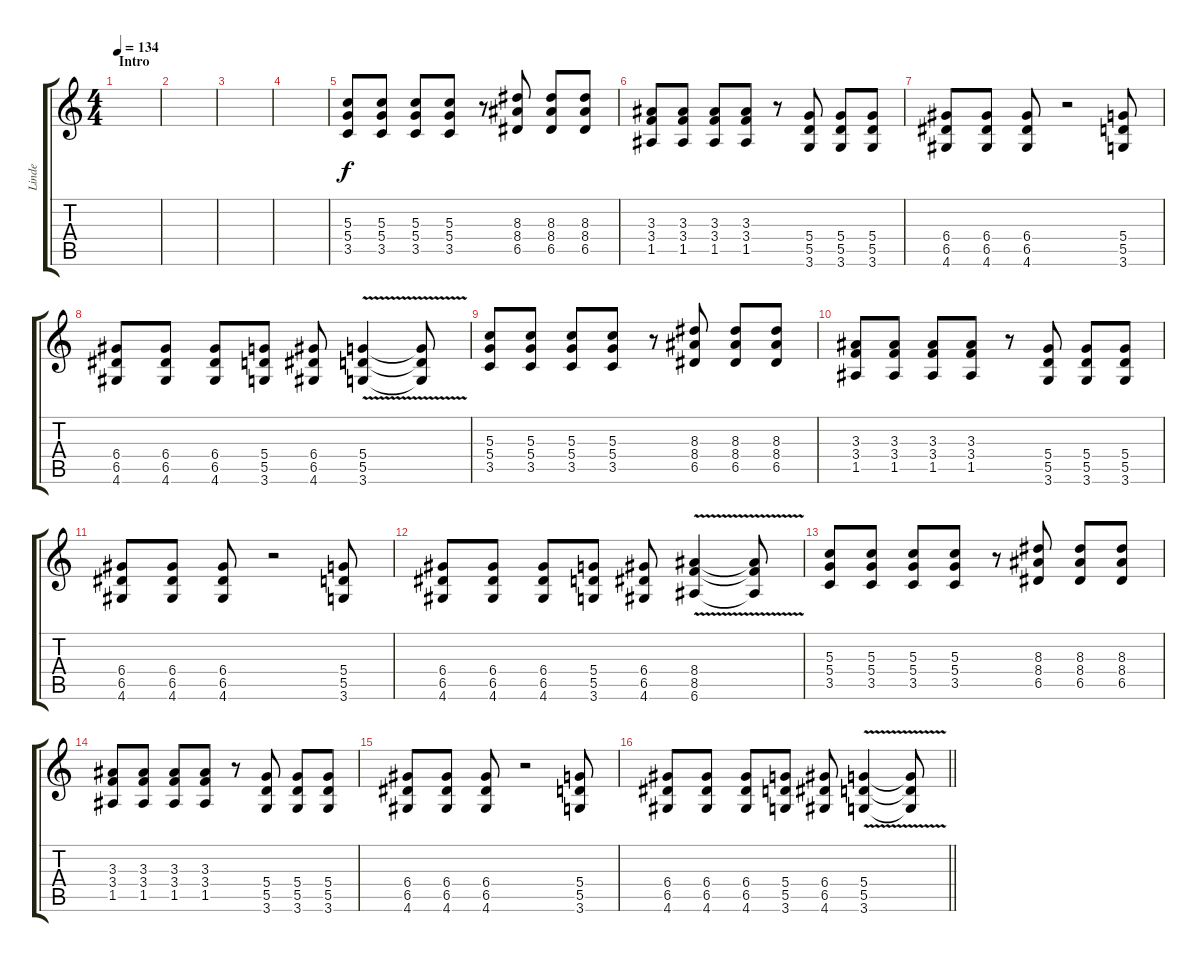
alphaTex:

\track ("Linde" "Linde") {instrument distortionguitar}
\staff {score tabs}
\tuning (E4 B3 G3 D3 A2 E2) {hide}
\ts (4 4)
\section ("" "Intro")
\tempo 134
\clef g2
\ks c
|
|
|
|
(5.3 5.4 3.5).8{volume 4 balance 4} (5.3 5.4 3.5).8 (5.3 5.4 3.5).8 (5.3 5.4 3.5).8 r.8 (8.3 8.4 6.5).8 (8.3 8.4 6.5).8 (8.3 8.4 6.5).8 |
(3.3 3.4 1.5).8 (3.3 3.4 1.5).8 (3.3 3.4 1.5).8 (3.3 3.4 1.5).8 r.8 (5.4 5.5 3.6).8 (5.4 5.5 3.6).8 (5.4 5.5 3.6).8 |
(6.4 6.5 4.6).8 (6.4 6.5 4.6).8 (6.4 6.5 4.6).8 r.2{volume 8 balance 8} (5.4 5.5 3.6).8 |
(6.4 6.5 4.6).8 (6.4 6.5 4.6).8 (6.4 6.5 4.6).8 (5.4 5.5 3.6).8 (6.4 6.5 4.6).8 (5.4 5.5{v} 3.6).4 (5.4{t} 5.5{t} 3.6{v t}).8 |
(5.3 5.4 3.5).8 (5.3 5.4 3.5).8 (5.3 5.4 3.5).8 (5.3 5.4 3.5).8 r.8 (8.3 8.4 6.5).8 (8.3 8.4 6.5).8 (8.3 8.4 6.5).8 |
(3.3 3.4 1.5).8 (3.3 3.4 1.5).8 (3.3 3.4 1.5).8 (3.3 3.4 1.5).8 r.8 (5.4 5.5 3.6).8 (5.4 5.5 3.6).8 (5.4 5.5 3.6).8 |
(6.4 6.5 4.6).8 (6.4 6.5 4.6).8 (6.4 6.5 4.6).8 r.2 (5.4 5.5 3.6).8 |
(6.4 6.5 4.6).8 (6.4 6.5 4.6).8 (6.4 6.5 4.6).8 (5.4 5.5 3.6).8 (6.4 6.5 4.6).8 (8.4 8.5{v} 6.6).4 (8.4{t} 8.5{t} 6.6{v t}).8 |
(5.3 5.4 3.5).8 (5.3 5.4 3.5).8 (5.3 5.4 3.5).8 (5.3 5.4 3.5).8 r.8 (8.3 8.4 6.5).8 (8.3 8.4 6.5).8 (8.3 8.4 6.5).8 |
(3.3 3.4 1.5).8 (3.3 3.4 1.5).8 (3.3 3.4 1.5).8 (3.3 3.4 1.5).8 r.8 (5.4 5.5 3.6).8 (5.4 5.5 3.6).8 (5.4 5.5 3.6).8 |
(6.4 6.5 4.6).8 (6.4 6.5 4.6).8 (6.4 6.5 4.6).8 r.2 (5.4 5.5 3.6).8 |
\barLineRight lightlight
(6.4 6.5 4.6).8 (6.4 6.5 4.6).8 (6.4 6.5 4.6).8 (5.4 5.5 3.6).8 (6.4 6.5 4.6).8 (5.4 5.5{v} 3.6).4 (5.4{t} 5.5{t} 3.6{v t}).8
